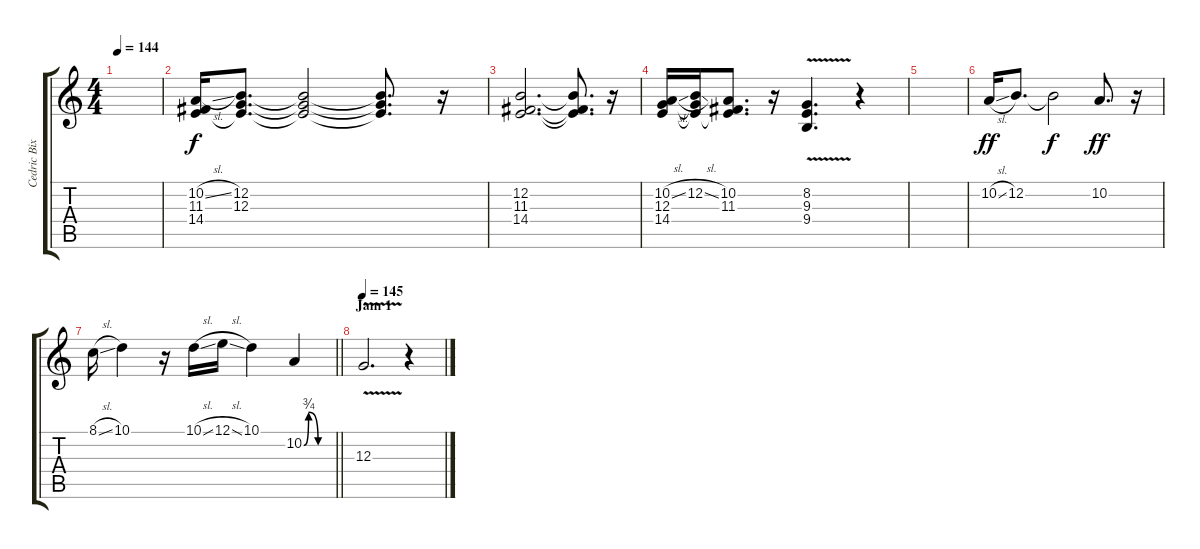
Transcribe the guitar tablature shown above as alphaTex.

\track ("Cedric Bixler-Zavala - Vocals" "Cedric Bix") {instrument flute}
\staff {score tabs}
\tuning (E4 B3 G3 D3 A2 E2) {hide}
\ts (4 4)
\tempo 144
\clef g2
\ks c
|
(10.2{sl} 11.3 14.4).16 (12.2 12.3 14.4{t}).8{d} (12.2{t} 12.3{t} 14.4{t}).2 (12.2{t} 12.3{t} 14.4{t}).8{d} r.16 |
(12.2 11.3 14.4).2{d} (12.2{t} 11.3{t} 14.4{t}).8{d} r.16 |
(10.2{sl} 12.3 14.4).16 (12.2{sl} 12.3{t} 14.4{t}).16 (10.2 11.3 14.4{t}).8{d} r.16 (8.2{v} 9.3{v} 9.4{v}).4{d} r.4 |
|
10.2{sl}.16{dy ff} 12.2.8{d} 12.2{t}.2{dy f} 10.2.8{d dy ff} r.16 |
\barLineRight lightlight
8.1{sl}.16 10.1.4 r.16 10.1{sl}.16 12.1{sl}.16 10.1.4 10.2{be (custom 0 0 10 3 30 0 60 0)}.4 |
\section ("" "Jam 1")
\tempo 145
12.3{v}.2{d} r.4
